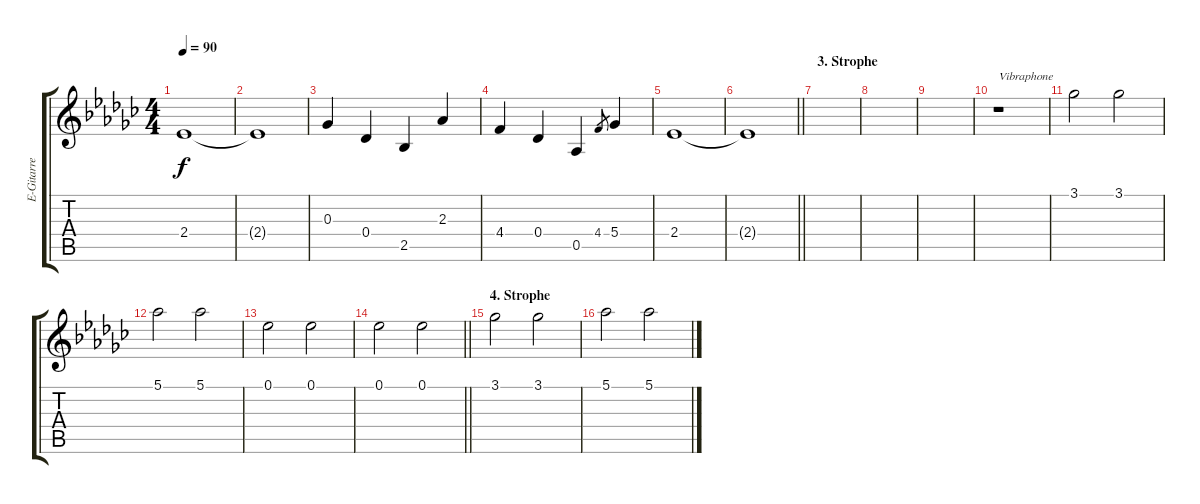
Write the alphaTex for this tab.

\track ("E-Gitarre #2/ Melodie" "E-Gitarre ") {instrument electricguitarclean}
\staff {score tabs}
\tuning (Eb4 Bb3 Gb3 Db3 Ab2 Eb2) {hide}
\ts (4 4)
\tempo 90
\clef g2
\ks ebminor
2.4.1{dy f} |
2.4{t}.1 |
0.3.4 0.4.4 2.5.4 2.3.4 |
4.4.4 0.4.4 0.5.4 4.4.8{gr} 5.4.4 |
2.4.1 |
\barLineRight lightlight
2.4{t}.1 |
\section ("" "3. Strophe")
|
|
|
r.1{txt "Vibraphone" volume 10 instrument vibraphone} |
3.1.2 3.1.2 |
5.1.2 5.1.2 |
0.1.2 0.1.2 |
\barLineRight lightlight
0.1.2 0.1.2 |
\section ("" "4. Strophe")
3.1.2 3.1.2 |
5.1.2 5.1.2
